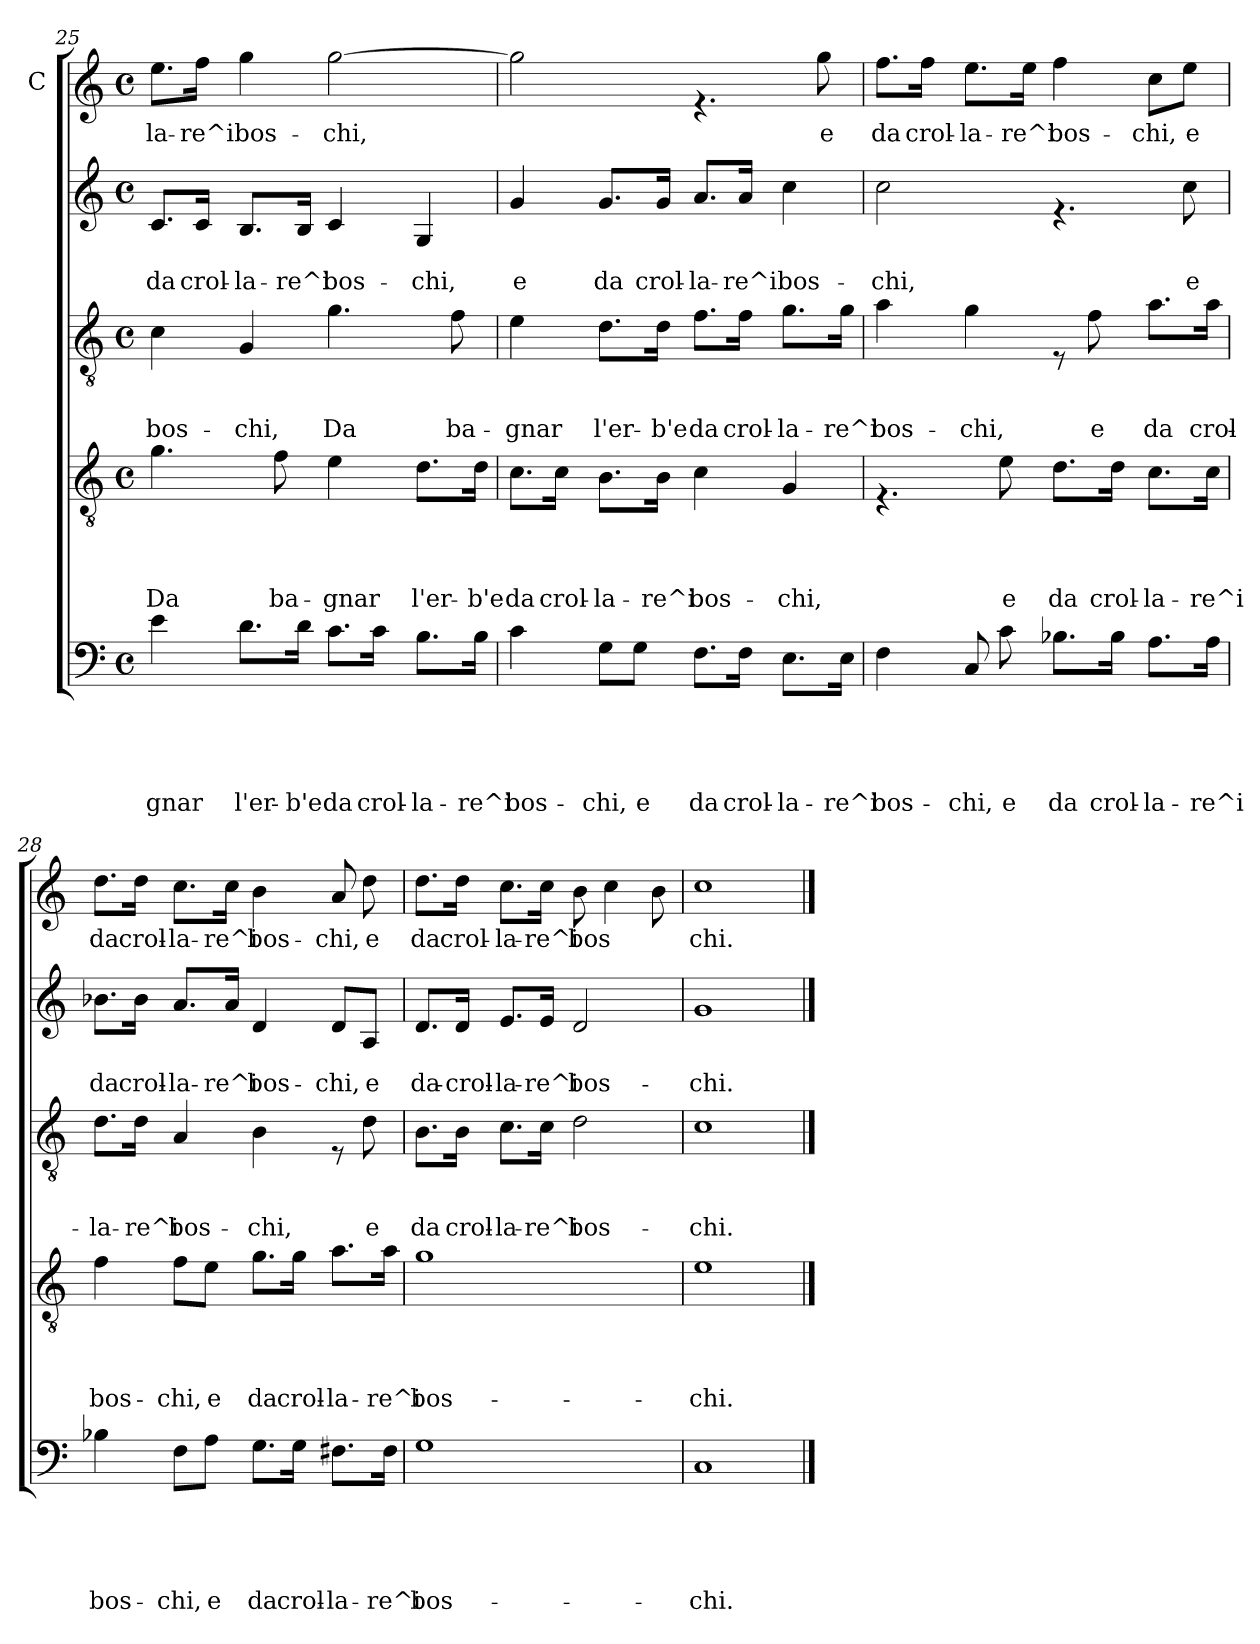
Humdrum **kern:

**kern	**text	**text	**text	**text	**text	**kern	**text	**text	**text	**text	**kern	**text	**text	**text	**kern	**text	**text	**kern	**text
*part5	*part5	*part5	*part5	*part5	*part5	*part4	*part4	*part4	*part4	*part4	*part3	*part3	*part3	*part3	*part2	*part2	*part2	*part1	*part1
*staff5	*staff5	*staff5	*staff5	*staff5	*staff5	*staff4	*staff4	*staff4	*staff4	*staff4	*staff3	*staff3	*staff3	*staff3	*staff2	*staff2	*staff2	*staff1	*staff1
*	*	*	*	*	*	*	*	*	*	*	*	*	*	*	*	*	*	*I"C	*
!!LO:LB:g=z
*clefF4	*	*	*	*	*	*clefGv2	*	*	*	*	*clefGv2	*	*	*	*clefG2	*	*	*clefG2	*
*k[]	*	*	*	*	*	*k[]	*	*	*	*	*k[]	*	*	*	*k[]	*	*	*k[]	*
*C:	*	*	*	*	*	*C:	*	*	*	*	*C:	*	*	*	*C:	*	*	*C:	*
*M4/4	*	*	*	*	*	*M4/4	*	*	*	*	*M4/4	*	*	*	*M4/4	*	*	*M4/4	*
*met(c)	*	*	*	*	*	*met(c)	*	*	*	*	*met(c)	*	*	*	*met(c)	*	*	*met(c)	*
=25	=25	=25	=25	=25	=25	=25	=25	=25	=25	=25	=25	=25	=25	=25	=25	=25	=25	=25	=25
!	!	!	!	!	!LO:LY:b	!	!	!	!	!LO:LY:b	!	!	!	!LO:LY:b	!	!	!LO:LY:b	!	!LO:LY:b
4e\	.	.	.	.	-gnar	4.g\	.	.	.	Da	4c\	.	.	bos-	8.c/L	.	da	8.ee\L	-la-
!	!	!	!	!	!	!	!	!	!	!	!	!	!	!	!	!	!LO:LY:b	!	!LO:LY:b
.	.	.	.	.	.	.	.	.	.	.	.	.	.	.	16c/Jk	.	crol-	16ff\Jk	-re^i
!	!	!	!	!	!LO:LY:b	!	!	!	!	!	!	!	!	!LO:LY:b	!	!	!LO:LY:b	!	!LO:LY:b
8.d\L	.	.	.	.	l'er-	.	.	.	.	.	4G/	.	.	-chi,	8.B/L	.	-la-	4gg\	bos-
!	!	!	!	!	!	!	!	!	!	!LO:LY:b	!	!	!	!	!	!	!	!	!
.	.	.	.	.	.	8f\	.	.	.	ba-	.	.	.	.	.	.	.	.	.
!	!	!	!	!	!LO:LY:b	!	!	!	!	!	!	!	!	!	!	!	!LO:LY:b	!	!
16d\Jk	.	.	.	.	-b'e	.	.	.	.	.	.	.	.	.	16B/Jk	.	-re^i	.	.
!	!	!	!	!	!LO:LY:b	!	!	!	!	!LO:LY:b	!	!	!	!LO:LY:b	!	!	!LO:LY:b	!	!LO:LY:b
8.c\L	.	.	.	.	da	4e\	.	.	.	-gnar	4.g\	.	.	Da	4c/	.	bos-	[>2gg\	-chi,
!	!	!	!	!	!LO:LY:b	!	!	!	!	!	!	!	!	!	!	!	!	!	!
16c\Jk	.	.	.	.	crol-	.	.	.	.	.	.	.	.	.	.	.	.	.	.
!	!	!	!	!	!LO:LY:b	!	!	!	!	!LO:LY:b	!	!	!	!	!	!	!LO:LY:b	!	!
8.B\L	.	.	.	.	-la-	8.d\L	.	.	.	l'er-	.	.	.	.	4G/	.	-chi,	.	.
!	!	!	!	!	!	!	!	!	!	!	!	!	!	!LO:LY:b	!	!	!	!	!
.	.	.	.	.	.	.	.	.	.	.	8f\	.	.	ba-	.	.	.	.	.
!	!	!	!	!	!LO:LY:b	!	!	!	!	!LO:LY:b	!	!	!	!	!	!	!	!	!
16B\Jk	.	.	.	.	-re^i	16d\Jk	.	.	.	-b'e	.	.	.	.	.	.	.	.	.
=26	=26	=26	=26	=26	=26	=26	=26	=26	=26	=26	=26	=26	=26	=26	=26	=26	=26	=26	=26
!	!	!	!	!	!LO:LY:b	!	!	!	!	!LO:LY:b	!	!	!	!LO:LY:b	!	!	!LO:LY:b	!	!
4c\	.	.	.	.	bos-	8.c\L	.	.	.	da	4e\	.	.	-gnar	4g/	.	e	2gg\]	.
!	!	!	!	!	!	!	!	!	!	!LO:LY:b	!	!	!	!	!	!	!	!	!
.	.	.	.	.	.	16c\Jk	.	.	.	crol-	.	.	.	.	.	.	.	.	.
!	!	!	!	!	!LO:LY:b	!	!	!	!	!LO:LY:b	!	!	!	!LO:LY:b	!	!	!LO:LY:b	!	!
8G\L	.	.	.	.	-chi,	8.B\L	.	.	.	-la-	8.d\L	.	.	l'er-	8.g/L	.	da	.	.
!	!	!	!	!	!LO:LY:b	!	!	!	!	!	!	!	!	!	!	!	!	!	!
8G\J	.	.	.	.	e	.	.	.	.	.	.	.	.	.	.	.	.	.	.
!	!	!	!	!	!	!	!	!	!	!LO:LY:b	!	!	!	!LO:LY:b	!	!	!LO:LY:b	!	!
.	.	.	.	.	.	16B\Jk	.	.	.	-re^i	16d\Jk	.	.	-b'e	16g/Jk	.	crol-	.	.
!	!	!	!	!	!LO:LY:b	!	!	!	!	!LO:LY:b	!	!	!	!LO:LY:b	!	!	!LO:LY:b	!	!
8.F\L	.	.	.	.	da	4c\	.	.	.	bos-	8.f\L	.	.	da	8.a/L	.	-la-	4.re	.
!	!	!	!	!	!LO:LY:b	!	!	!	!	!	!	!	!	!LO:LY:b	!	!	!LO:LY:b	!	!
16F\Jk	.	.	.	.	crol-	.	.	.	.	.	16f\Jk	.	.	crol-	16a/Jk	.	-re^i	.	.
!	!	!	!	!	!LO:LY:b	!	!	!	!	!LO:LY:b	!	!	!	!LO:LY:b	!	!	!LO:LY:b	!	!
8.E\L	.	.	.	.	-la-	4G/	.	.	.	-chi,	8.g\L	.	.	-la-	4cc\	.	bos-	.	.
!	!	!	!	!	!	!	!	!	!	!	!	!	!	!	!	!	!	!	!LO:LY:b
.	.	.	.	.	.	.	.	.	.	.	.	.	.	.	.	.	.	8gg\	e
!	!	!	!	!	!LO:LY:b	!	!	!	!	!	!	!	!	!LO:LY:b	!	!	!	!	!
16E\Jk	.	.	.	.	-re^i	.	.	.	.	.	16g\Jk	.	.	-re^i	.	.	.	.	.
!!LO:PB:g=z
=27	=27	=27	=27	=27	=27	=27	=27	=27	=27	=27	=27	=27	=27	=27	=27	=27	=27	=27	=27
!	!	!	!	!	!LO:LY:b	!	!	!	!	!	!	!	!	!LO:LY:b	!	!	!LO:LY:b	!	!LO:LY:b
4F\	.	.	.	.	bos-	4.rE	.	.	.	.	4a\	.	.	bos-	2cc\	.	-chi,	8.ff\L	da
!	!	!	!	!	!	!	!	!	!	!	!	!	!	!	!	!	!	!	!LO:LY:b
.	.	.	.	.	.	.	.	.	.	.	.	.	.	.	.	.	.	16ff\Jk	crol-
!	!	!	!	!	!LO:LY:b	!	!	!	!	!	!	!	!	!LO:LY:b	!	!	!	!	!LO:LY:b
8C/	.	.	.	.	-chi,	.	.	.	.	.	4g\	.	.	-chi,	.	.	.	8.ee\L	-la-
!	!	!	!	!	!LO:LY:b	!	!	!	!	!LO:LY:b	!	!	!	!	!	!	!	!	!
8c\	.	.	.	.	e	8e\	.	.	.	e	.	.	.	.	.	.	.	.	.
!	!	!	!	!	!	!	!	!	!	!	!	!	!	!	!	!	!	!	!LO:LY:b
.	.	.	.	.	.	.	.	.	.	.	.	.	.	.	.	.	.	16ee\Jk	-re^i
!	!	!	!	!	!LO:LY:b	!	!	!	!	!LO:LY:b	!	!	!	!	!	!	!	!	!LO:LY:b
8.B-X\L	.	.	.	.	da	8.d\L	.	.	.	da	8rE	.	.	.	4.re	.	.	4ff\	bos-
!	!	!	!	!	!	!	!	!	!	!	!	!	!	!LO:LY:b	!	!	!	!	!
.	.	.	.	.	.	.	.	.	.	.	8f\	.	.	e	.	.	.	.	.
!	!	!	!	!	!LO:LY:b	!	!	!	!	!LO:LY:b	!	!	!	!	!	!	!	!	!
16B-\Jk	.	.	.	.	crol-	16d\Jk	.	.	.	crol-	.	.	.	.	.	.	.	.	.
!	!	!	!	!	!LO:LY:b	!	!	!	!	!LO:LY:b	!	!	!	!LO:LY:b	!	!	!	!	!LO:LY:b
8.A\L	.	.	.	.	-la-	8.c\L	.	.	.	-la-	8.a\L	.	.	da	.	.	.	8cc\L	-chi,
!	!	!	!	!	!	!	!	!	!	!	!	!	!	!	!	!	!LO:LY:b	!	!LO:LY:b
.	.	.	.	.	.	.	.	.	.	.	.	.	.	.	8cc\	.	e	8ee\J	e
!	!	!	!	!	!LO:LY:b	!	!	!	!	!LO:LY:b	!	!	!	!LO:LY:b	!	!	!	!	!
16A\Jk	.	.	.	.	-re^i	16c\Jk	.	.	.	-re^i	16a\Jk	.	.	crol-	.	.	.	.	.
=28	=28	=28	=28	=28	=28	=28	=28	=28	=28	=28	=28	=28	=28	=28	=28	=28	=28	=28	=28
!	!	!	!	!	!LO:LY:b	!	!	!	!	!LO:LY:b	!	!	!	!LO:LY:b	!	!	!LO:LY:b	!	!LO:LY:b
4B-X\	.	.	.	.	bos-	4f\	.	.	.	bos-	8.d\L	.	.	-la-	8.b-X\L	.	da	8.dd\L	da
!	!	!	!	!	!	!	!	!	!	!	!	!	!	!LO:LY:b	!	!	!LO:LY:b	!	!LO:LY:b
.	.	.	.	.	.	.	.	.	.	.	16d\Jk	.	.	-re^i	16b-\Jk	.	crol-	16dd\Jk	crol-
!	!	!	!	!	!LO:LY:b	!	!	!	!	!LO:LY:b	!	!	!	!LO:LY:b	!	!	!LO:LY:b	!	!LO:LY:b
8F\L	.	.	.	.	-chi,	8f\L	.	.	.	-chi,	4A/	.	.	bos-	8.a/L	.	-la-	8.cc\L	-la-
!	!	!	!	!	!LO:LY:b	!	!	!	!	!LO:LY:b	!	!	!	!	!	!	!	!	!
8A\J	.	.	.	.	e	8e\J	.	.	.	e	.	.	.	.	.	.	.	.	.
!	!	!	!	!	!	!	!	!	!	!	!	!	!	!	!	!	!LO:LY:b	!	!LO:LY:b
.	.	.	.	.	.	.	.	.	.	.	.	.	.	.	16a/Jk	.	-re^i	16cc\Jk	-re^i
!	!	!	!	!	!LO:LY:b	!	!	!	!	!LO:LY:b	!	!	!	!LO:LY:b	!	!	!LO:LY:b	!	!LO:LY:b
8.G\L	.	.	.	.	da	8.g\L	.	.	.	da	4B\	.	.	-chi,	4d/	.	bos-	4b\	bos-
!	!	!	!	!	!LO:LY:b	!	!	!	!	!LO:LY:b	!	!	!	!	!	!	!	!	!
16G\Jk	.	.	.	.	crol-	16g\Jk	.	.	.	crol-	.	.	.	.	.	.	.	.	.
!	!	!	!	!	!LO:LY:b	!	!	!	!	!LO:LY:b	!	!	!	!	!	!	!LO:LY:b	!	!LO:LY:b
8.F#X\L	.	.	.	.	-la-	8.a\L	.	.	.	-la-	8rE	.	.	.	8d/L	.	-chi,	8a/	-chi,
!	!	!	!	!	!	!	!	!	!	!	!	!	!	!LO:LY:b	!	!	!LO:LY:b	!	!LO:LY:b
.	.	.	.	.	.	.	.	.	.	.	8d\	.	.	e	8A/J	.	e	8dd\	e
!	!	!	!	!	!LO:LY:b	!	!	!	!	!LO:LY:b	!	!	!	!	!	!	!	!	!
16F#\Jk	.	.	.	.	-re^i	16a\Jk	.	.	.	-re^i	.	.	.	.	.	.	.	.	.
!!LO:LB:g=z
=29	=29	=29	=29	=29	=29	=29	=29	=29	=29	=29	=29	=29	=29	=29	=29	=29	=29	=29	=29
!	!	!	!	!	!LO:LY:b	!	!	!	!	!LO:LY:b	!	!	!	!LO:LY:b	!	!	!LO:LY:b	!	!LO:LY:b
1G	.	.	.	.	bos-	1g	.	.	.	bos-	8.B\L	.	.	da	8.d/L	.	da-	8.dd\L	da
!	!	!	!	!	!	!	!	!	!	!	!	!	!	!LO:LY:b	!	!	!LO:LY:b	!	!LO:LY:b
.	.	.	.	.	.	.	.	.	.	.	16B\Jk	.	.	crol-	16d/Jk	.	-crol-	16dd\Jk	crol-
!	!	!	!	!	!	!	!	!	!	!	!	!	!	!LO:LY:b	!	!	!LO:LY:b	!	!LO:LY:b
.	.	.	.	.	.	.	.	.	.	.	8.c\L	.	.	-la-	8.e/L	.	-la-	8.cc\L	-la-
!	!	!	!	!	!	!	!	!	!	!	!	!	!	!LO:LY:b	!	!	!LO:LY:b	!	!LO:LY:b
.	.	.	.	.	.	.	.	.	.	.	16c\Jk	.	.	-re^i	16e/Jk	.	-re^i	16cc\Jk	-re^i
!	!	!	!	!	!	!	!	!	!	!	!	!	!	!LO:LY:b	!	!	!LO:LY:b	!	!LO:LY:b
.	.	.	.	.	.	.	.	.	.	.	2d\	.	.	bos-	2d/	.	bos-	8b\	bos
.	.	.	.	.	.	.	.	.	.	.	.	.	.	.	.	.	.	4cc\	.
.	.	.	.	.	.	.	.	.	.	.	.	.	.	.	.	.	.	8b\	.
=30	=30	=30	=30	=30	=30	=30	=30	=30	=30	=30	=30	=30	=30	=30	=30	=30	=30	=30	=30
!	!	!	!	!	!LO:LY:b	!	!	!	!	!LO:LY:b	!	!	!	!LO:LY:b	!	!	!LO:LY:b	!	!LO:LY:b
1C	.	.	.	.	-chi.	1e	.	.	.	-chi.	1c	.	.	-chi.	1g	.	-chi.	1cc	chi.
==	==	==	==	==	==	==	==	==	==	==	==	==	==	==	==	==	==	==	==
*-	*-	*-	*-	*-	*-	*-	*-	*-	*-	*-	*-	*-	*-	*-	*-	*-	*-	*-	*-
